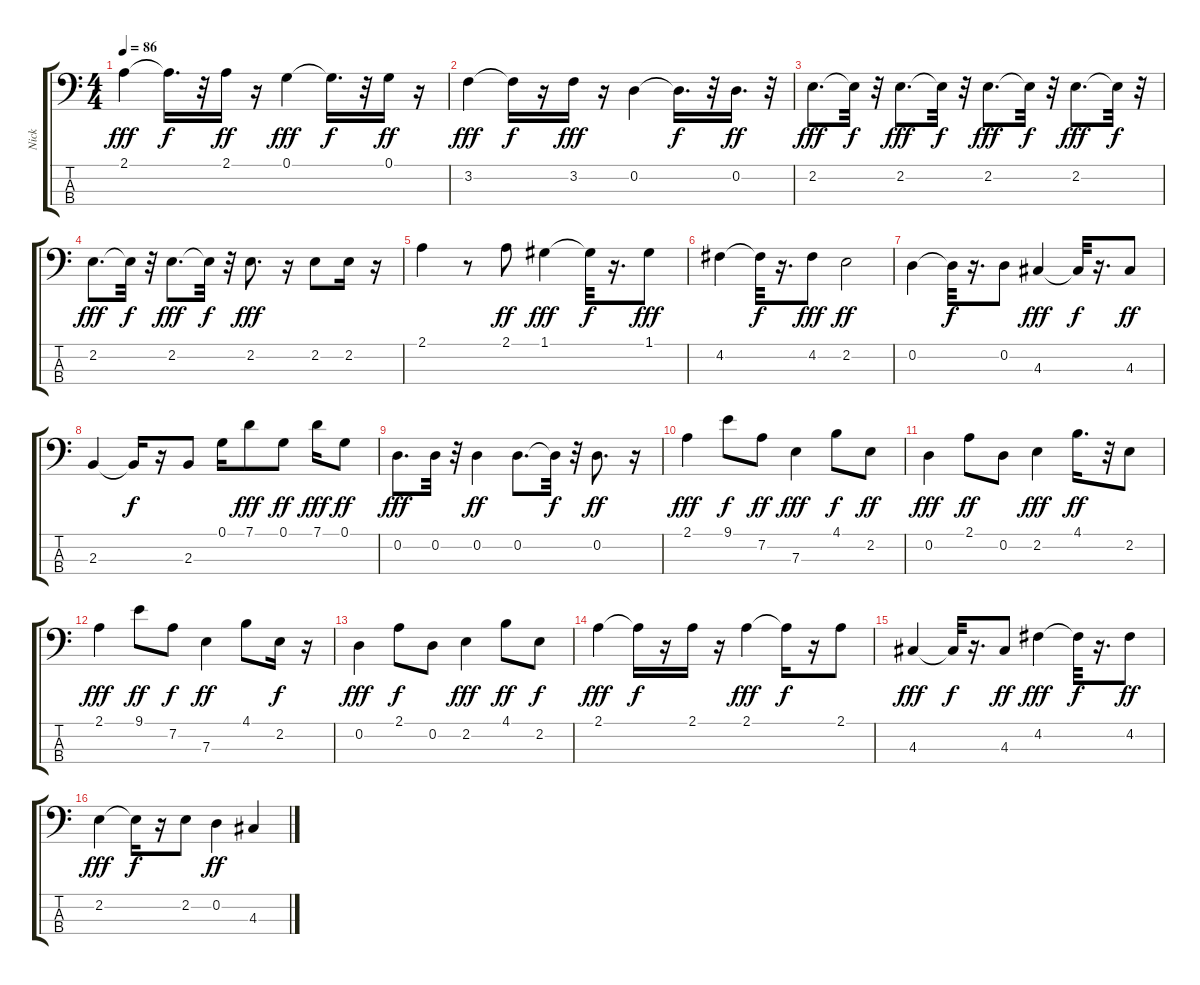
\track ("Nick" "Nick") {instrument electricbassfinger}
\staff {score tabs}
\tuning (G2 D2 A1 E1) {hide}
\ts (4 4)
\tempo 86
\clef f4
\ks c
2.1.4{dy fff} 2.1{t}.16{d dy f} r.32 2.1.16{dy ff} r.16 0.1.4{dy fff} 0.1{t}.16{d dy f} r.32 0.1.16{dy ff} r.16 |
3.2.4{dy fff} 3.2{t}.16{dy f} r.16 3.2.16{dy fff} r.16 0.2.4 0.2{t}.16{d dy f} r.32 0.2.16{d dy ff} r.32 |
2.2.8{d dy fff} 2.2{t}.32{dy f} r.32 2.2.8{d dy fff} 2.2{t}.32{dy f} r.32 2.2.8{d dy fff} 2.2{t}.32{dy f} r.32 2.2.8{d dy fff} 2.2{t}.32{dy f} r.32 |
2.2.8{d dy fff} 2.2{t}.32{dy f} r.32 2.2.8{d dy fff} 2.2{t}.32{dy f} r.32 2.2.8{d dy fff} r.16 2.2.8 2.2.16 r.16 |
2.1.4 r.8 2.1.8{dy ff} 1.1.4{dy fff} 1.1{t}.32{dy f} r.16{d} 1.1.8{dy fff} |
4.2.4 4.2{t}.32{dy f} r.16{d} 4.2.8{dy fff} 2.2.2{dy ff} |
0.2.4 0.2{t}.32{dy f} r.16{d} 0.2.8 4.3.4{dy fff} 4.3{t}.32{dy f} r.16{d} 4.3.8{dy ff} |
2.3.4 2.3{t}.16{dy f} r.16 2.3.8 0.1.16 7.1.8{dy fff} 0.1.8{dy ff} 7.1.16{dy fff} 0.1.8{dy ff} |
0.2.8{d dy fff} 0.2.32 r.32 0.2.4{dy ff} 0.2.8{d} 0.2{t}.32{dy f} r.32 0.2.8{d dy ff} r.16 |
2.1.4{dy fff} 9.1.8{dy f} 7.2.8{dy ff} 7.3.4{dy fff} 4.1.8{dy f} 2.2.8{dy ff} |
0.2.4{dy fff} 2.1.8{dy ff} 0.2.8 2.2.4{dy fff} 4.1.16{d dy ff} r.32 2.2.8 |
2.1.4{dy fff} 9.1.8{dy ff} 7.2.8{dy f} 7.3.4{dy ff} 4.1.8 2.2.16{dy f} r.16 |
0.2.4{dy fff} 2.1.8{dy f} 0.2.8 2.2.4{dy fff} 4.1.8{dy ff} 2.2.8{dy f} |
2.1.4{dy fff} 2.1{t}.16{dy f} r.16 2.1.16 r.16 2.1.4{dy fff} 2.1{t}.16{dy f} r.16 2.1.8 |
4.3.4{dy fff} 4.3{t}.32{dy f} r.16{d} 4.3.8{dy ff} 4.2.4{dy fff} 4.2{t}.32{dy f} r.16{d} 4.2.8{dy ff} |
2.2.4{dy fff} 2.2{t}.16{dy f} r.16 2.2.8 0.2.4{dy ff} 4.3.4
